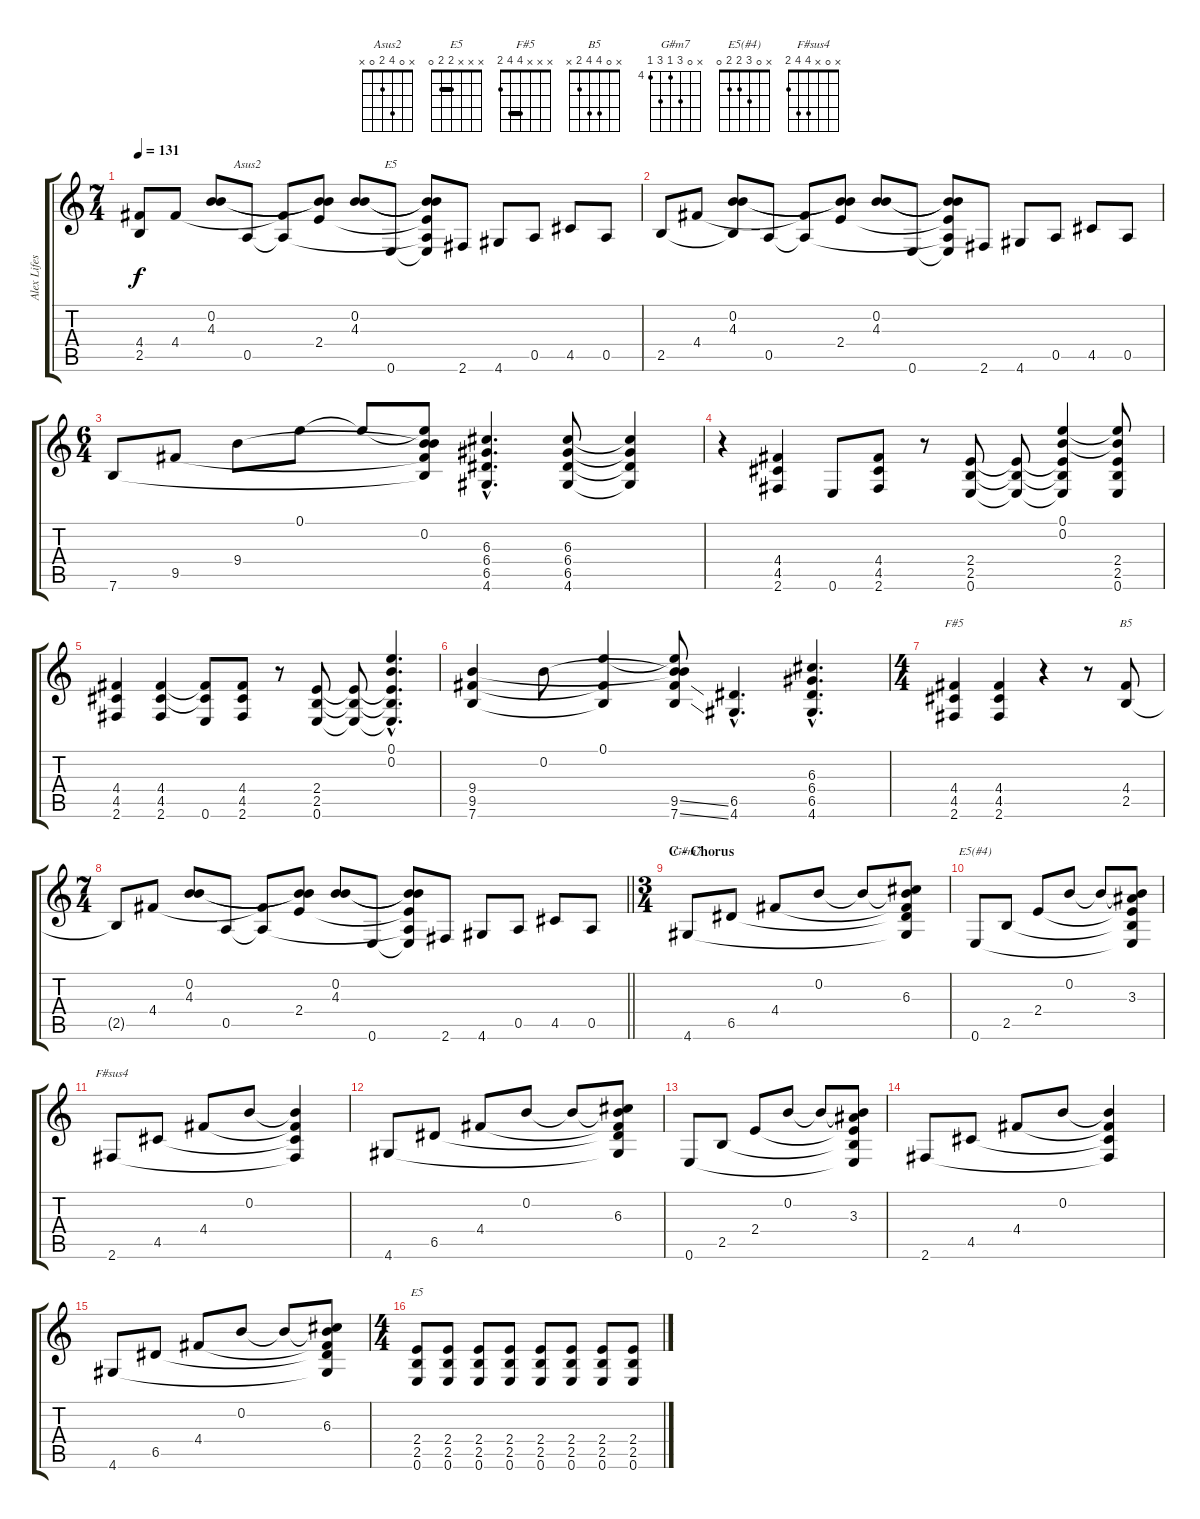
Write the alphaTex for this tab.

\track ("Alex Lifeson" "Alex Lifes") {instrument distortionguitar}
\staff {score tabs}
\tuning (E4 B3 G3 D3 A2 E2) {hide}
\chord ("Asus2" x 0 4 2 0 x)
\chord ("E5" x 0 4 2 2 0)
\chord ("F#5" x x x 4 4 2) {barre 4}
\chord ("B5" x 0 4 4 2 x)
\chord ("G#m7" x 0 6 4 6 4) {firstfret 4}
\chord ("E5(#4)" x 0 3 2 2 0)
\chord ("F#sus4" x 0 x 4 4 2)
\chord ("E5" x x x 2 2 0) {barre 2}
\ts (7 4)
\tempo 131
\clef g2
\ks c
(4.4{t} 2.5{t}).8{dy f} 4.4.8 (0.2 4.3).8 0.5.8{ch "Asus2"} (4.4{t} 0.5{t}).8 (0.2{t} 4.3{t} 2.4).8 (0.2 4.3).8 0.6.8{ch "E5"} (0.2{t} 4.3{t} 2.4{t} 0.5{t} 0.6{t}).8 2.6.8 4.6.8 0.5.8 4.5.8 0.5.8 |
2.5.8 4.4.8 (0.2 4.3 2.5{t}).8 0.5.8 (4.4{t} 0.5{t}).8 (0.2{t} 4.3{t} 2.4).8 (0.2 4.3).8 0.6.8 (0.2{t} 4.3{t} 2.4{t} 0.5{t} 0.6{t}).8 2.6.8 4.6.8 0.5.8 4.5.8 0.5.8 |
\ts (6 4)
7.6.8 9.5.8 9.4.8 0.1.8 0.1{t}.8 (0.1{t} 0.2 9.4{t} 9.5{t} 7.6{t}).8 (6.3{hac} 6.4{hac} 6.5{hac} 4.6{hac}).4{d} (6.3 6.4 6.5 4.6).8 (6.3{t} 6.4{t} 6.5{t} 4.6{t}).4 |
r.4 (4.4 4.5 2.6).4 0.6.8 (4.4 4.5 2.6).8 r.8 (2.4 2.5 0.6).8 (2.4{t} 2.5{t} 0.6{t}).8 (0.1 0.2 2.4{t} 2.5{t} 0.6{t}).4 (0.1{t} 0.2{t} 2.4 2.5 0.6).8 |
(4.4 4.5 2.6).4 (4.4 4.5 2.6).4 (4.4{t} 4.5{t} 0.6).8 (4.4 4.5 2.6).8 r.8 (2.4 2.5 0.6).8 (2.4{t} 2.5{t} 0.6{t}).8 (0.1{hac} 0.2{hac} 2.4{hac t} 2.5{hac t} 0.6{hac t}).4{d} |
(9.4 9.5 7.6).4 0.2.8 (0.1 9.5{t} 7.6{t}).4 (0.1{t} 0.2{t} 9.4{t} 9.5{ss} 7.6{ss}).8 (6.5{hac} 4.6{hac}).4{d} (6.3{hac} 6.4{hac} 6.5{hac} 4.6{hac}).4{d} |
\ts (4 4)
(4.4 4.5 2.6).4{ch "F#5"} (4.4 4.5 2.6).4 r.4 r.8 (4.4 2.5).8{ch "B5"} |
\ts (7 4)
\barLineRight lightlight
2.5{t}.8 4.4.8 (0.2 4.3).8 0.5.8 (4.4{t} 0.5{t}).8 (0.2{t} 4.3{t} 2.4).8 (0.2 4.3).8 0.6.8 (0.2{t} 4.3{t} 2.4{t} 0.5{t} 0.6{t}).8 2.6.8 4.6.8 0.5.8 4.5.8 0.5.8 |
\ts (3 4)
\section ("" "C - Chorus")
4.6.8{ch "G#m7" instrument acousticguitarnylon} 6.5.8 4.4.8 0.2.8 0.2{t}.8 (0.2{t} 6.3 4.4{t} 6.5{t} 4.6{t}).8 |
0.6.8{ch "E5(#4)"} 2.5.8 2.4.8 0.2.8 0.2{t}.8 (0.2{t} 3.3 2.4{t} 2.5{t} 0.6{t}).8 |
2.6.8{ch "F#sus4"} 4.5.8 4.4.8 0.2.8 (0.2{t} 4.4{t} 4.5{t} 2.6{t}).4 |
4.6.8 6.5.8 4.4.8 0.2.8 0.2{t}.8 (0.2{t} 6.3 4.4{t} 6.5{t} 4.6{t}).8 |
0.6.8 2.5.8 2.4.8 0.2.8 0.2{t}.8 (0.2{t} 3.3 2.4{t} 2.5{t} 0.6{t}).8 |
2.6.8 4.5.8 4.4.8 0.2.8 (0.2{t} 4.4{t} 4.5{t} 2.6{t}).4 |
4.6.8 6.5.8 4.4.8 0.2.8 0.2{t}.8 (0.2{t} 6.3 4.4{t} 6.5{t} 4.6{t}).8 |
\ts (4 4)
(2.4 2.5 0.6).8{ch "E5" instrument distortionguitar} (2.4 2.5 0.6).8 (2.4 2.5 0.6).8 (2.4 2.5 0.6).8 (2.4 2.5 0.6).8 (2.4 2.5 0.6).8 (2.4 2.5 0.6).8 (2.4 2.5 0.6).8
